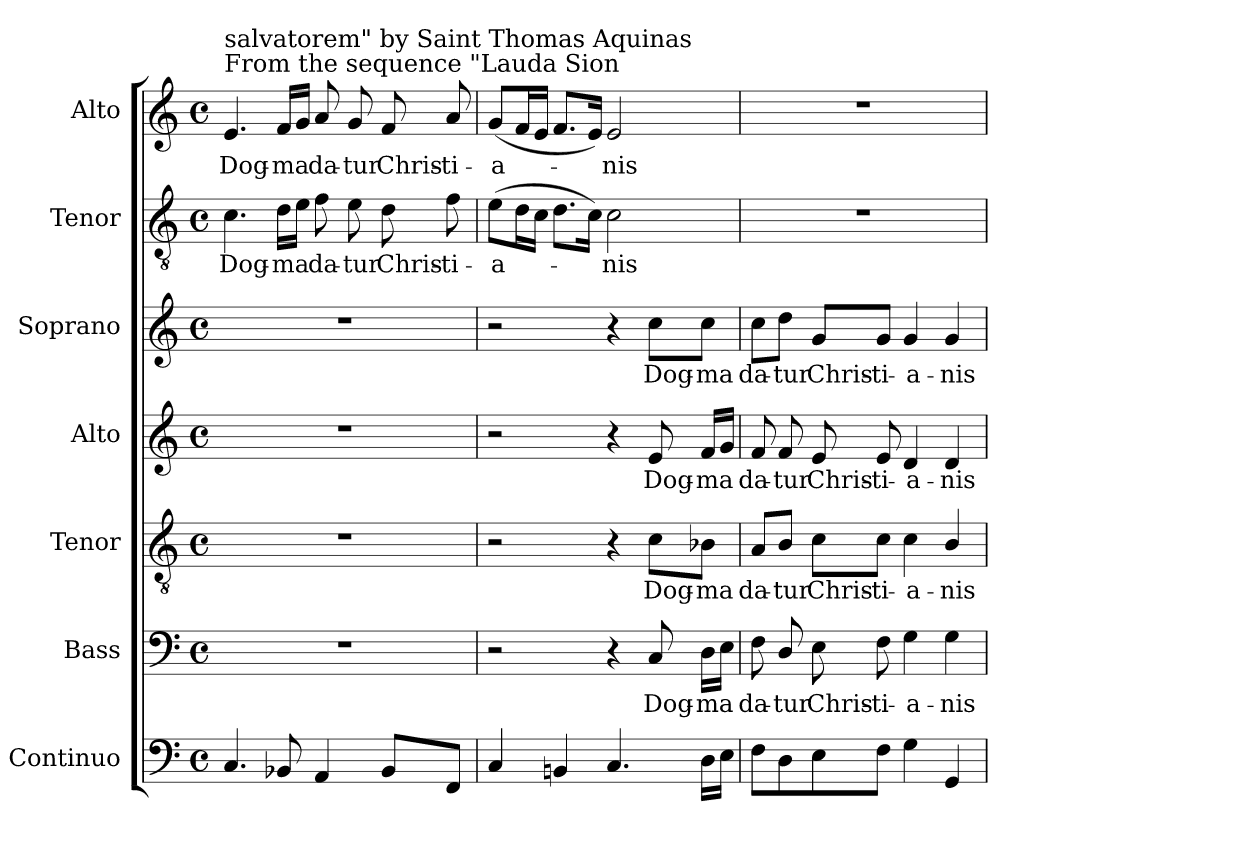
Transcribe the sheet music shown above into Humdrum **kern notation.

**kern	**kern	**text	**kern	**text	**kern	**text	**kern	**text	**kern	**text	**kern	**text
*part7	*part6	*part6	*part5	*part5	*part4	*part4	*part3	*part3	*part2	*part2	*part1	*part1
*staff7	*staff6	*staff6	*staff5	*staff5	*staff4	*staff4	*staff3	*staff3	*staff2	*staff2	*staff1	*staff1
*I"Continuo	*I"Bass	*	*I"Tenor	*	*I"Alto	*	*I"Soprano	*	*I"Tenor	*	*I"Alto	*
*I'Cont.	*I'B.	*	*I'T.	*	*I'A.	*	*I'S.	*	*I'T.	*	*I'A.	*
!!LO:PB:g=z
*clefF4	*clefF4	*	*clefGv2	*	*clefG2	*	*clefG2	*	*clefGv2	*	*clefG2	*
*	*	*	*ITrd7c12	*	*	*	*	*	*ITrd7c12	*	*	*
*k[]	*k[]	*	*k[]	*	*k[]	*	*k[]	*	*k[]	*	*k[]	*
*C:	*C:	*	*C:	*	*C:	*	*C:	*	*C:	*	*C:	*
*M4/4	*M4/4	*	*M4/4	*	*M4/4	*	*M4/4	*	*M4/4	*	*M4/4	*
*met(c)	*met(c)	*	*met(c)	*	*met(c)	*	*met(c)	*	*met(c)	*	*met(c)	*
=1	=1	=1	=1	=1	=1	=1	=1	=1	=1	=1	=1	=1
!	!	!	!	!	!	!	!	!	!	!LO:LY:b:color=#000000	!	!
!	!	!	!	!	!	!	!	!	!	!	!LO:TX:a:t=From the sequence "Lauda Sion	!
!	!	!	!	!	!	!	!	!	!	!	!LO:TX:t=salvatorem" by Saint Thomas Aquinas	!
!	!	!	!	!	!	!	!	!	!	!	!	!LO:LY:b:color=#000000
4.Ci/	1r	.	1r	.	1r	.	1r	.	4.Ci\	Dog-	4.ei/	Dog-
!	!	!	!	!	!	!	!	!	!	!LO:LY:b:color=#000000	!	!
!	!	!	!	!	!	!	!	!	!	!	!	!LO:LY:b:color=#000000
8BB-Xi/	.	.	.	.	.	.	.	.	16Di\LL	-ma	16fi/LL	-ma
.	.	.	.	.	.	.	.	.	16Ei\JJ	.	16gi/JJ	.
!	!	!	!	!	!	!	!	!	!	!LO:LY:b:color=#000000	!	!
!	!	!	!	!	!	!	!	!	!	!	!	!LO:LY:b:color=#000000
4AAi/	.	.	.	.	.	.	.	.	8Fi\	da-	8ai/	da-
!	!	!	!	!	!	!	!	!	!	!LO:LY:b:color=#000000	!	!
!	!	!	!	!	!	!	!	!	!	!	!	!LO:LY:b:color=#000000
.	.	.	.	.	.	.	.	.	8Ei\	-tur	8gi/	-tur
!	!	!	!	!	!	!	!	!	!	!LO:LY:b:color=#000000	!	!
!	!	!	!	!	!	!	!	!	!	!	!	!LO:LY:b:color=#000000
8BB-i/L	.	.	.	.	.	.	.	.	8Di\	Chris-	8fi/	Chris-
!	!	!	!	!	!	!	!	!	!	!LO:LY:b:color=#000000	!	!
!	!	!	!	!	!	!	!	!	!	!	!	!LO:LY:b:color=#000000
8FFi/J	.	.	.	.	.	.	.	.	8Fi\	-ti-	8ai/	-ti-
=2	=2	=2	=2	=2	=2	=2	=2	=2	=2	=2	=2	=2
!	!	!	!	!	!	!	!	!	!	!LO:LY:b:color=#000000	!	!
!	!	!	!	!	!	!	!	!	!	!	!	!LO:LY:b:color=#000000
4Ci/	2r	.	2r	.	2r	.	2r	.	(8Ei\L	-a-	(8gi/L	-a-
.	.	.	.	.	.	.	.	.	16Di\L	.	16fi/L	.
.	.	.	.	.	.	.	.	.	16Ci\JJ	.	16ei/JJ	.
4BBni/	.	.	.	.	.	.	.	.	8.Di\L	.	8.fi/L	.
.	.	.	.	.	.	.	.	.	16Ci\Jk)	.	16ei/Jk)	.
!	!	!	!	!	!	!	!	!	!	!LO:LY:b:color=#000000	!	!
!	!	!	!	!	!	!	!	!	!	!	!	!LO:LY:b:color=#000000
4.Ci/	4r	.	4r	.	4r	.	4r	.	2Ci\	-nis	2ei/	-nis
!	!	!LO:LY:b:color=#000000	!	!	!	!	!	!	!	!	!	!
!	!	!	!	!LO:LY:b:color=#000000	!	!	!	!	!	!	!	!
!	!	!	!	!	!	!LO:LY:b:color=#000000	!	!	!	!	!	!
!	!	!	!	!	!	!	!	!LO:LY:b:color=#000000	!	!	!	!
.	8Ci/	Dog-	8Ci\L	Dog-	8ei/	Dog-	8cci\L	Dog-	.	.	.	.
!	!	!LO:LY:b:color=#000000	!	!	!	!	!	!	!	!	!	!
!	!	!	!	!LO:LY:b:color=#000000	!	!	!	!	!	!	!	!
!	!	!	!	!	!	!LO:LY:b:color=#000000	!	!	!	!	!	!
!	!	!	!	!	!	!	!	!LO:LY:b:color=#000000	!	!	!	!
16Di\LL	16Di\LL	-ma	8BB-Xi\J	-ma	16fi/LL	-ma	8cci\J	-ma	.	.	.	.
16Ei\JJ	16Ei\JJ	.	.	.	16gi/JJ	.	.	.	.	.	.	.
=3	=3	=3	=3	=3	=3	=3	=3	=3	=3	=3	=3	=3
!	!	!LO:LY:b:color=#000000	!	!	!	!	!	!	!	!	!	!
!	!	!	!	!LO:LY:b:color=#000000	!	!	!	!	!	!	!	!
!	!	!	!	!	!	!LO:LY:b:color=#000000	!	!	!	!	!	!
!	!	!	!	!	!	!	!	!LO:LY:b:color=#000000	!	!	!	!
8Fi\L	8Fi\	da-	8AAi/L	da-	8fi/	da-	8cci\L	da-	1r	.	1r	.
!	!	!LO:LY:b:color=#000000	!	!	!	!	!	!	!	!	!	!
!	!	!	!	!LO:LY:b:color=#000000	!	!	!	!	!	!	!	!
!	!	!	!	!	!	!LO:LY:b:color=#000000	!	!	!	!	!	!
!	!	!	!	!	!	!	!	!LO:LY:b:color=#000000	!	!	!	!
8Di\	8Di/	-tur	8BBi/J	-tur	8fi/	-tur	8ddi\J	-tur	.	.	.	.
!	!	!LO:LY:b:color=#000000	!	!	!	!	!	!	!	!	!	!
!	!	!	!	!LO:LY:b:color=#000000	!	!	!	!	!	!	!	!
!	!	!	!	!	!	!LO:LY:b:color=#000000	!	!	!	!	!	!
!	!	!	!	!	!	!	!	!LO:LY:b:color=#000000	!	!	!	!
8Ei\	8Ei\	Chris-	8Ci\L	Chris-	8ei/	Chris-	8gi/L	Chris-	.	.	.	.
!	!	!LO:LY:b:color=#000000	!	!	!	!	!	!	!	!	!	!
!	!	!	!	!LO:LY:b:color=#000000	!	!	!	!	!	!	!	!
!	!	!	!	!	!	!LO:LY:b:color=#000000	!	!	!	!	!	!
!	!	!	!	!	!	!	!	!LO:LY:b:color=#000000	!	!	!	!
8Fi\J	8Fi\	-ti-	8Ci\J	-ti-	8ei/	-ti-	8gi/J	-ti-	.	.	.	.
!	!	!LO:LY:b:color=#000000	!	!	!	!	!	!	!	!	!	!
!	!	!	!	!LO:LY:b:color=#000000	!	!	!	!	!	!	!	!
!	!	!	!	!	!	!LO:LY:b:color=#000000	!	!	!	!	!	!
!	!	!	!	!	!	!	!	!LO:LY:b:color=#000000	!	!	!	!
4Gi\	4Gi\	-a-	4Ci\	-a-	4di/	-a-	4gi/	-a-	.	.	.	.
!	!	!LO:LY:b:color=#000000	!	!	!	!	!	!	!	!	!	!
!	!	!	!	!LO:LY:b:color=#000000	!	!	!	!	!	!	!	!
!	!	!	!	!	!	!LO:LY:b:color=#000000	!	!	!	!	!	!
!	!	!	!	!	!	!	!	!LO:LY:b:color=#000000	!	!	!	!
4GGi/	4Gi\	-nis	4BBi/	-nis	4di/	-nis	4gi/	-nis	.	.	.	.
=	=	=	=	=	=	=	=	=	=	=	=	=
*-	*-	*-	*-	*-	*-	*-	*-	*-	*-	*-	*-	*-
